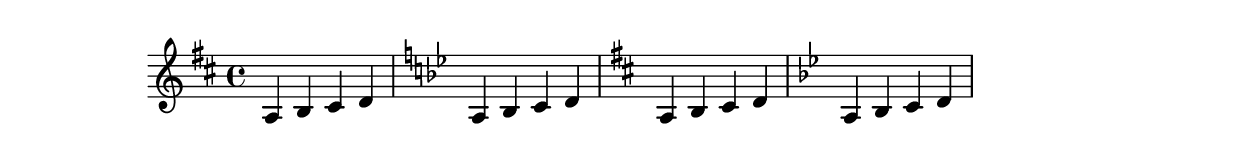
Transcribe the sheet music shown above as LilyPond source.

%% Do not edit this file; it is auto-generated from LSR http://lsr.dsi.unimi.it
%% This file is in the public domain.
%% Tags: pitches
\version "2.11.35"

\header { texidoc = "
When the key signature changes, natural signs are automatically printed
to cancel any accidentals from previous key signatures. This may be
altered by setting to \"false\" the printKeyCancellation property in
the Staff context.
" }
% begin verbatim
\relative {
\key d \major
a b cis d
\key g \minor
a bes c d
\set Staff.printKeyCancellation = ##f
\key d \major
a b cis d
\key g \minor
a bes c d
}
